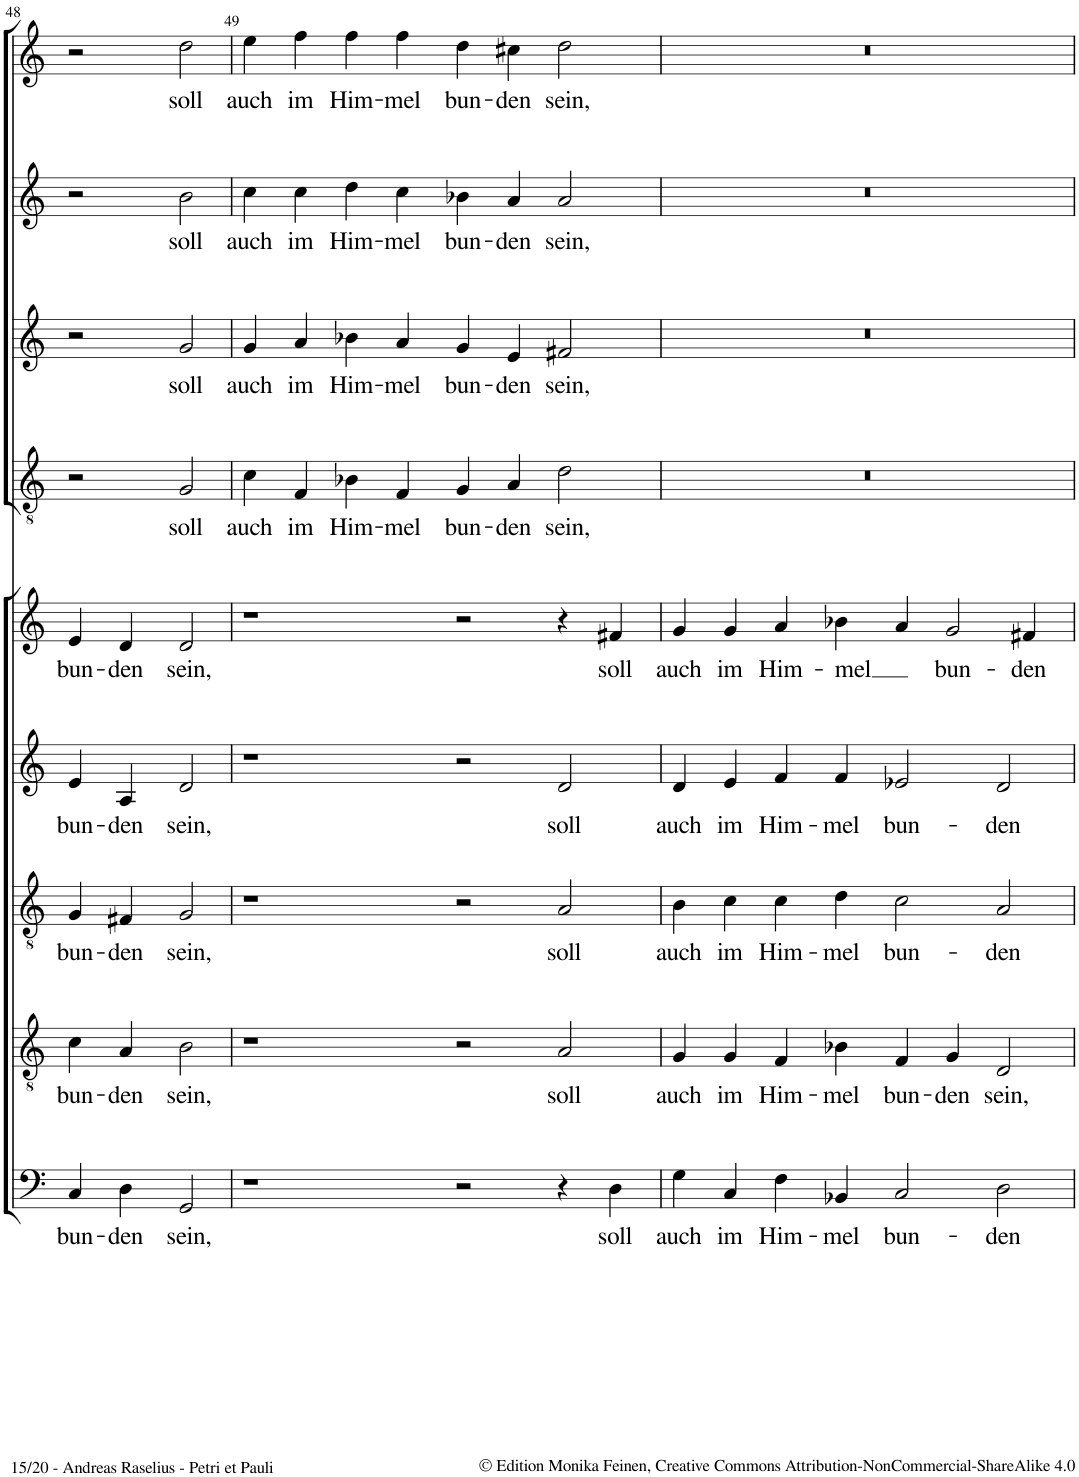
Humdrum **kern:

**kern	**text	**kern	**text	**kern	**text	**kern	**text	**kern	**text	**kern	**text	**kern	**text	**kern	**text	**kern	**text
*part9	*part9	*part8	*part8	*part7	*part7	*part6	*part6	*part5	*part5	*part4	*part4	*part3	*part3	*part2	*part2	*part1	*part1
*staff9	*staff9	*staff8	*staff8	*staff7	*staff7	*staff6	*staff6	*staff5	*staff5	*staff4	*staff4	*staff3	*staff3	*staff2	*staff2	*staff1	*staff1
*I"Bass	*	*I"Tenor	*	*I"Tenor	*	*I"Quintus	*	*I"Altus	*	*I"Tenor	*	*I"Cantus 3	*	*I"Cantus 2	*	*I"Cantus 1	*
!!LO:PB:g=z
*clefF4	*	*clefGv2	*	*clefGv2	*	*clefG2	*	*clefG2	*	*clefGv2	*	*clefG2	*	*clefG2	*	*clefG2	*
*k[]	*	*k[]	*	*k[]	*	*k[]	*	*k[]	*	*k[]	*	*k[]	*	*k[]	*	*k[]	*
*M4/2	*	*M4/2	*	*M4/2	*	*M4/2	*	*M4/2	*	*M4/2	*	*M4/2	*	*M4/2	*	*M4/2	*
*met(c|)	*	*met(c|)	*	*met(c|)	*	*met(c|)	*	*met(c|)	*	*met(c|)	*	*met(c|)	*	*met(c|)	*	*met(c|)	*
=48	=48	=48	=48	=48	=48	=48	=48	=48	=48	=48	=48	=48	=48	=48	=48	=48	=48
!	!LO:LY:b	!	!LO:LY:b	!	!LO:LY:b	!	!LO:LY:b	!	!LO:LY:b	!	!	!	!	!	!	!	!
4C/	bun-	4c\	bun-	4G/	bun-	4e/	bun-	4e/	bun-	2r	.	2r	.	2r	.	2r	.
!	!LO:LY:b	!	!LO:LY:b	!	!LO:LY:b	!	!LO:LY:b	!	!LO:LY:b	!	!	!	!	!	!	!	!
4D\	-den	4A/	-den	4F#X/	-den	4A/	-den	4d/	-den	.	.	.	.	.	.	.	.
!	!LO:LY:b	!	!LO:LY:b	!	!LO:LY:b	!	!LO:LY:b	!	!LO:LY:b	!	!LO:LY:b	!	!LO:LY:b	!	!LO:LY:b	!	!LO:LY:b
2GG/	sein,	2B\	sein,	2G/	sein,	2d/	sein,	2d/	sein,	2G/	soll	2g/	soll	2b\	soll	2dd\	soll
=49	=49	=49	=49	=49	=49	=49	=49	=49	=49	=49	=49	=49	=49	=49	=49	=49	=49
!	!	!	!	!	!	!	!	!	!	!	!LO:LY:b	!	!LO:LY:b	!	!LO:LY:b	!	!LO:LY:b
1r	.	1r	.	1r	.	1r	.	1r	.	4c\	auch	4g/	auch	4cc\	auch	4ee\	auch
!	!	!	!	!	!	!	!	!	!	!	!LO:LY:b	!	!LO:LY:b	!	!LO:LY:b	!	!LO:LY:b
.	.	.	.	.	.	.	.	.	.	4F/	im	4a/	im	4cc\	im	4ff\	im
!	!	!	!	!	!	!	!	!	!	!	!LO:LY:b	!	!LO:LY:b	!	!LO:LY:b	!	!LO:LY:b
.	.	.	.	.	.	.	.	.	.	4B-X\	Him-	4b-X\	Him-	4dd\	Him-	4ff\	Him-
!	!	!	!	!	!	!	!	!	!	!	!LO:LY:b	!	!LO:LY:b	!	!LO:LY:b	!	!LO:LY:b
.	.	.	.	.	.	.	.	.	.	4F/	-mel	4a/	-mel	4cc\	-mel	4ff\	-mel
!	!	!	!	!	!	!	!	!	!	!	!LO:LY:b	!	!LO:LY:b	!	!LO:LY:b	!	!LO:LY:b
2r	.	2r	.	2r	.	2r	.	2r	.	4G/	bun-	4g/	bun-	4b-X\	bun-	4dd\	bun-
!	!	!	!	!	!	!	!	!	!	!	!LO:LY:b	!	!LO:LY:b	!	!LO:LY:b	!	!LO:LY:b
.	.	.	.	.	.	.	.	.	.	4A/	-den	4e/	-den	4a/	-den	4cc#X\	-den
!	!	!	!LO:LY:b	!	!LO:LY:b	!	!LO:LY:b	!	!	!	!LO:LY:b	!	!LO:LY:b	!	!LO:LY:b	!	!LO:LY:b
4r	.	2A/	soll	2A/	soll	2d/	soll	4r	.	2d\	sein,	2f#X/	sein,	2a/	sein,	2dd\	sein,
!	!LO:LY:b	!	!	!	!	!	!	!	!LO:LY:b	!	!	!	!	!	!	!	!
4D\	soll	.	.	.	.	.	.	4f#X/	soll	.	.	.	.	.	.	.	.
=50	=50	=50	=50	=50	=50	=50	=50	=50	=50	=50	=50	=50	=50	=50	=50	=50	=50
!	!LO:LY:b	!	!LO:LY:b	!	!LO:LY:b	!	!LO:LY:b	!	!LO:LY:b	!	!	!	!	!	!	!	!
4G\	auch	4G/	auch	4B\	auch	4d/	auch	4g/	auch	0r	.	0r	.	0r	.	0r	.
!	!LO:LY:b	!	!LO:LY:b	!	!LO:LY:b	!	!LO:LY:b	!	!LO:LY:b	!	!	!	!	!	!	!	!
4C/	im	4G/	im	4c\	im	4e/	im	4g/	im	.	.	.	.	.	.	.	.
!	!LO:LY:b	!	!LO:LY:b	!	!LO:LY:b	!	!LO:LY:b	!	!LO:LY:b	!	!	!	!	!	!	!	!
4F\	Him-	4F/	Him-	4c\	Him-	4f/	Him-	4a/	Him-	.	.	.	.	.	.	.	.
!	!LO:LY:b	!	!LO:LY:b	!	!LO:LY:b	!	!LO:LY:b	!	!LO:LY:b	!	!	!	!	!	!	!	!
4BB-X/	-mel	4B-X\	-mel	4d\	-mel	4f/	-mel	4b-X\	-mel	.	.	.	.	.	.	.	.
!	!LO:LY:b	!	!LO:LY:b	!	!LO:LY:b	!	!LO:LY:b	!	!	!	!	!	!	!	!	!	!
2C/	bun-	4F/	bun-	2c\	bun-	2e-X/	bun-	4a/	.	.	.	.	.	.	.	.	.
!	!	!	!LO:LY:b	!	!	!	!	!	!LO:LY:b	!	!	!	!	!	!	!	!
.	.	4G/	-den	.	.	.	.	2g/	bun-	.	.	.	.	.	.	.	.
!	!LO:LY:b	!	!LO:LY:b	!	!LO:LY:b	!	!LO:LY:b	!	!	!	!	!	!	!	!	!	!
2D\	-den	2D/	sein,	2A/	-den	2d/	-den	.	.	.	.	.	.	.	.	.	.
!	!	!	!	!	!	!	!	!	!LO:LY:b	!	!	!	!	!	!	!	!
.	.	.	.	.	.	.	.	4f#X/	-den	.	.	.	.	.	.	.	.
=	=	=	=	=	=	=	=	=	=	=	=	=	=	=	=	=	=
*-	*-	*-	*-	*-	*-	*-	*-	*-	*-	*-	*-	*-	*-	*-	*-	*-	*-
